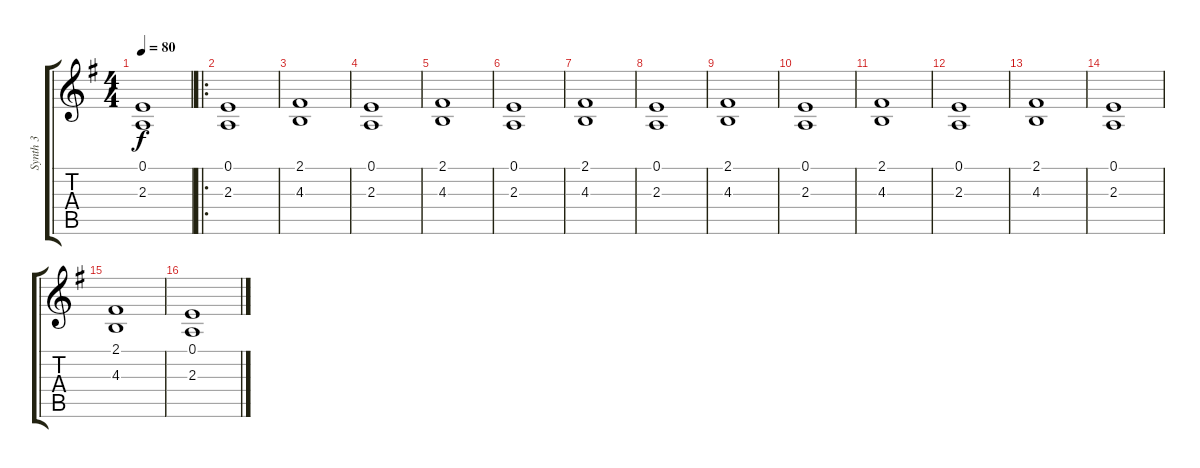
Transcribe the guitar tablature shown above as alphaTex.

\track ("Synth 3" "Synth 3") {instrument pad2warm}
\staff {score tabs}
\tuning (E4 B3 G3 D3 A2 E2) {hide}
\ts (4 4)
\tempo 80
\clef g2
\ks g
(0.1 2.3).1{dy f} |
\ro
(0.1 2.3).1 |
(2.1 4.3).1 |
(0.1 2.3).1 |
(2.1 4.3).1 |
(0.1 2.3).1 |
(2.1 4.3).1 |
(0.1 2.3).1 |
(2.1 4.3).1 |
(0.1 2.3).1 |
(2.1 4.3).1 |
(0.1 2.3).1 |
(2.1 4.3).1 |
(0.1 2.3).1 |
(2.1 4.3).1 |
(0.1 2.3).1
